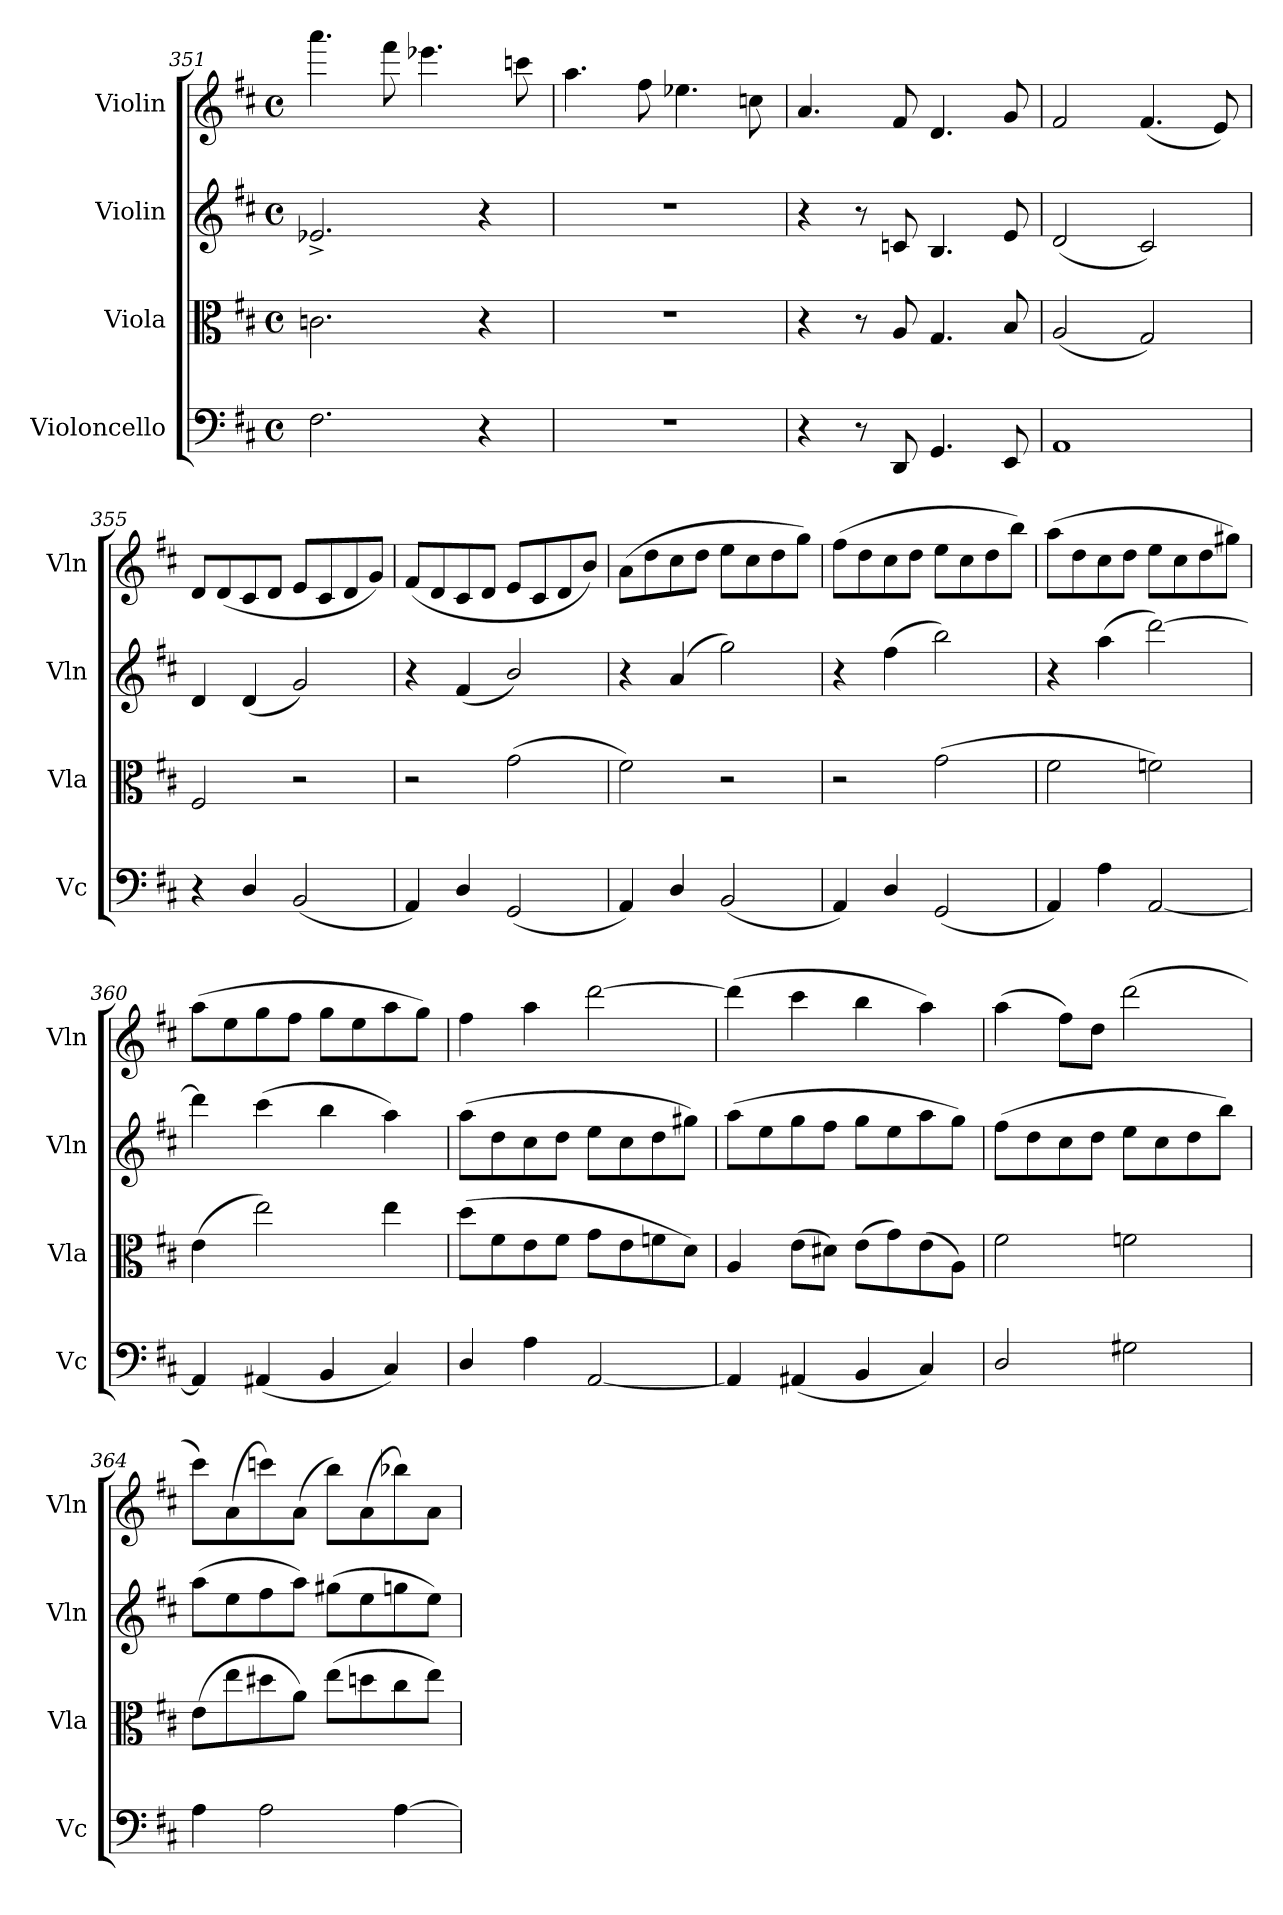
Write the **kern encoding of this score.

**kern	**kern	**kern	**kern
*part4	*part3	*part2	*part1
*staff4	*staff3	*staff2	*staff1
*I"Violoncello	*I"Viola	*I"Violin	*I"Violin
*I'Vc	*I'Vla	*I'Vln	*I'Vln
*clefF4	*clefC3	*clefG2	*clefG2
*k[f#c#]	*k[f#c#]	*k[f#c#]	*k[f#c#]
*M4/4	*M4/4	*M4/4	*M4/4
*met(c)	*met(c)	*met(c)	*met(c)
=351	=351	=351	=351
2.F#\	2.cn\	2.e-X^/	4.aaa\
.	.	.	8fff#\
.	.	.	4.eee-X\
4r	4r	4r	.
.	.	.	8cccn\
=352	=352	=352	=352
1r	1r	1r	4.aa\
.	.	.	8ff#\
.	.	.	4.ee-X\
.	.	.	8ccn\
!!LO:LB:g=z
=353	=353	=353	=353
4r	4r	4r	4.a/
8r	8r	8r	.
8DD/	8A/	8cn/	8f#/
4.GG/	4.G/	4.B/	4.d/
8EE/	8B/	8e/	8g/
=354	=354	=354	=354
1AA	(2A/	(2d/	2f#/
.	2G/)	2c#/)	(4.f#/
.	.	.	8e/)
=355	=355	=355	=355
4r	2F#/	4d/	8d/L
.	.	.	(8d/
4D/	.	(4d/	8c#/
.	.	.	8d/J
(2BB/	2r	2g/)	8e/L
.	.	.	8c#/
.	.	.	8d/
.	.	.	8g/J)
=356	=356	=356	=356
4AA/)	2r	4r	(8f#/L
.	.	.	8d/
4D/	.	(4f#/	8c#/
.	.	.	8d/J
(2GG/	(>2g\	2b/)	8e/L
.	.	.	8c#/
.	.	.	8d/
.	.	.	8b/J)
=357	=357	=357	=357
4AA/)	2f#\)	4r	(>8a\L
.	.	.	8dd\
4D/	.	(>4a/	8cc#\
.	.	.	8dd\J
(2BB/	2r	2gg\)	8ee\L
.	.	.	8cc#\
.	.	.	8dd\
.	.	.	8gg\J)
=358	=358	=358	=358
4AA/)	2r	4r	(>8ff#\L
.	.	.	8dd\
4D/	.	(>4ff#\	8cc#\
.	.	.	8dd\J
(2GG/	(>2g\	2bb\)	8ee\L
.	.	.	8cc#\
.	.	.	8dd\
.	.	.	8bb\J)
=359	=359	=359	=359
4AA/)	2f#\	4r	(>8aa\L
.	.	.	8dd\
4A\	.	(>4aa\	8cc#\
.	.	.	8dd\J
[2AA/	2fn\)	[2ddd\)	8ee\L
.	.	.	8cc#\
.	.	.	8dd\
.	.	.	8gg#X\J)
=360	=360	=360	=360
4AA/]	(>4e\	4ddd\]	(>8aa\L
.	.	.	8ee\
(4AA#X/	2ee\)	(>4ccc#\	8gg\
.	.	.	8ff#\J
4BB/	.	4bb\	8gg\L
.	.	.	8ee\
4C#/)	4ee\	4aa\)	8aa\
.	.	.	8gg\J)
!!LO:LB:g=z
=361	=361	=361	=361
4D/	(>8dd\L	(>8aa\L	4ff#\
.	8f#\	8dd\	.
4A\	8e\	8cc#\	4aa\
.	8f#\J	8dd\J	.
[2AA/	8g\L	8ee\L	[2ddd\
.	8e\	8cc#\	.
.	8fn\	8dd\	.
.	8d\J)	8gg#X\J)	.
=362	=362	=362	=362
4AA/]	4A/	(>8aa\L	(>4ddd\]
.	.	8ee\	.
(4AA#X/	(>8e\L	8gg\	4ccc#\
.	8d#X\J)	8ff#\J	.
4BB/	(>8e\L	8gg\L	4bb\
.	8g\)	8ee\	.
4C#/)	(>8e\	8aa\	4aa\)
.	8A\J)	8gg\J)	.
=363	=363	=363	=363
2D/	2f#\	(>8ff#\L	(>4aa\
.	.	8dd\	.
.	.	8cc#\	8ff#\L)
.	.	8dd\J	8dd\J
2G#X\	2fn\	8ee\L	(>2ddd\
.	.	8cc#\	.
.	.	8dd\	.
.	.	8bb\J)	.
=364	=364	=364	=364
4A\	(>8e\L	(>8aa\L	8ccc#\L)
.	8ee\	8ee\	(>8a\
2A\	8dd#X\	8ff#\	8cccn\)
.	8a\J)	8aa\J)	(>8a\J
.	(>8ee\L	(>8gg#X\L	8bb\L)
.	8ddn\	8ee\	(>8a\
[4A\	8cc#\	8ggn\	8bb-X\)
.	8ee\J)	8ee\J)	8a\J
=	=	=	=
*-	*-	*-	*-
